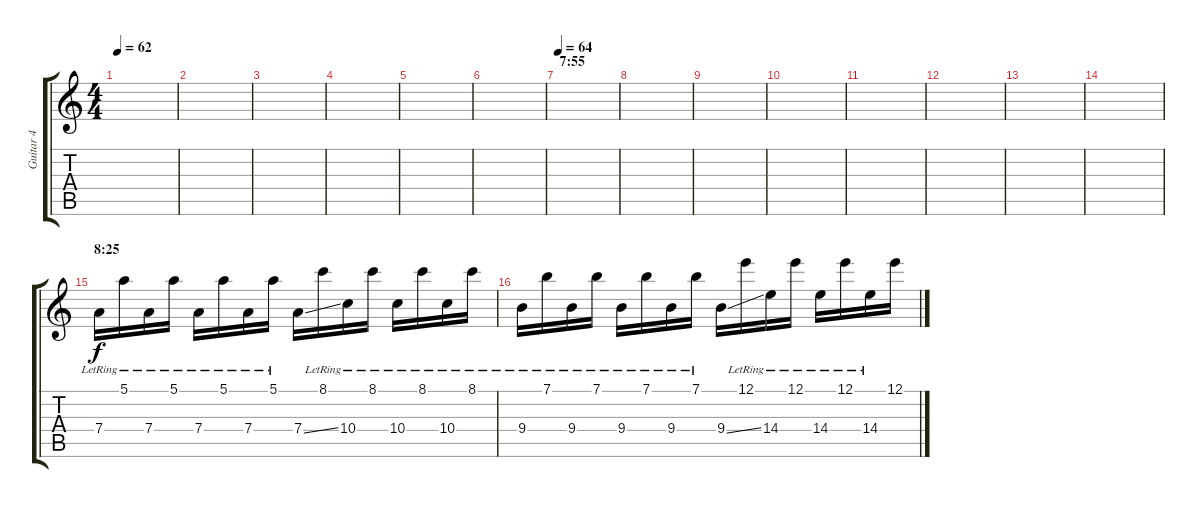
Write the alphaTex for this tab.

\track ("Guitar 4" "Guitar 4") {instrument acousticguitarsteel}
\staff {score tabs}
\tuning (E4 B3 G3 D3 A2 E2) {hide}
\ts (4 4)
\tempo 62
\clef g2
\ks c
|
|
|
|
|
|
\section ("" "7:55")
\tempo 64
|
|
|
|
|
|
|
|
\section ("" "8:25")
7.4{lr}.16{volume 7 balance 3} 5.1{lr}.16 7.4{lr}.16 5.1{lr}.16 7.4{lr}.16 5.1{lr}.16 7.4{lr}.16 5.1{lr}.16 7.4{ss}.16 8.1{lr}.16 10.4{lr}.16 8.1{lr}.16 10.4{lr}.16 8.1{lr}.16 10.4{lr}.16 8.1{lr}.16 |
9.4{lr}.16 7.1{lr}.16 9.4{lr}.16 7.1{lr}.16 9.4{lr}.16 7.1{lr}.16 9.4{lr}.16 7.1{lr}.16 9.4{ss}.16 12.1{lr}.16 14.4{lr}.16 12.1{lr}.16 14.4{lr}.16 12.1{lr}.16 14.4{lr}.16 12.1.16
